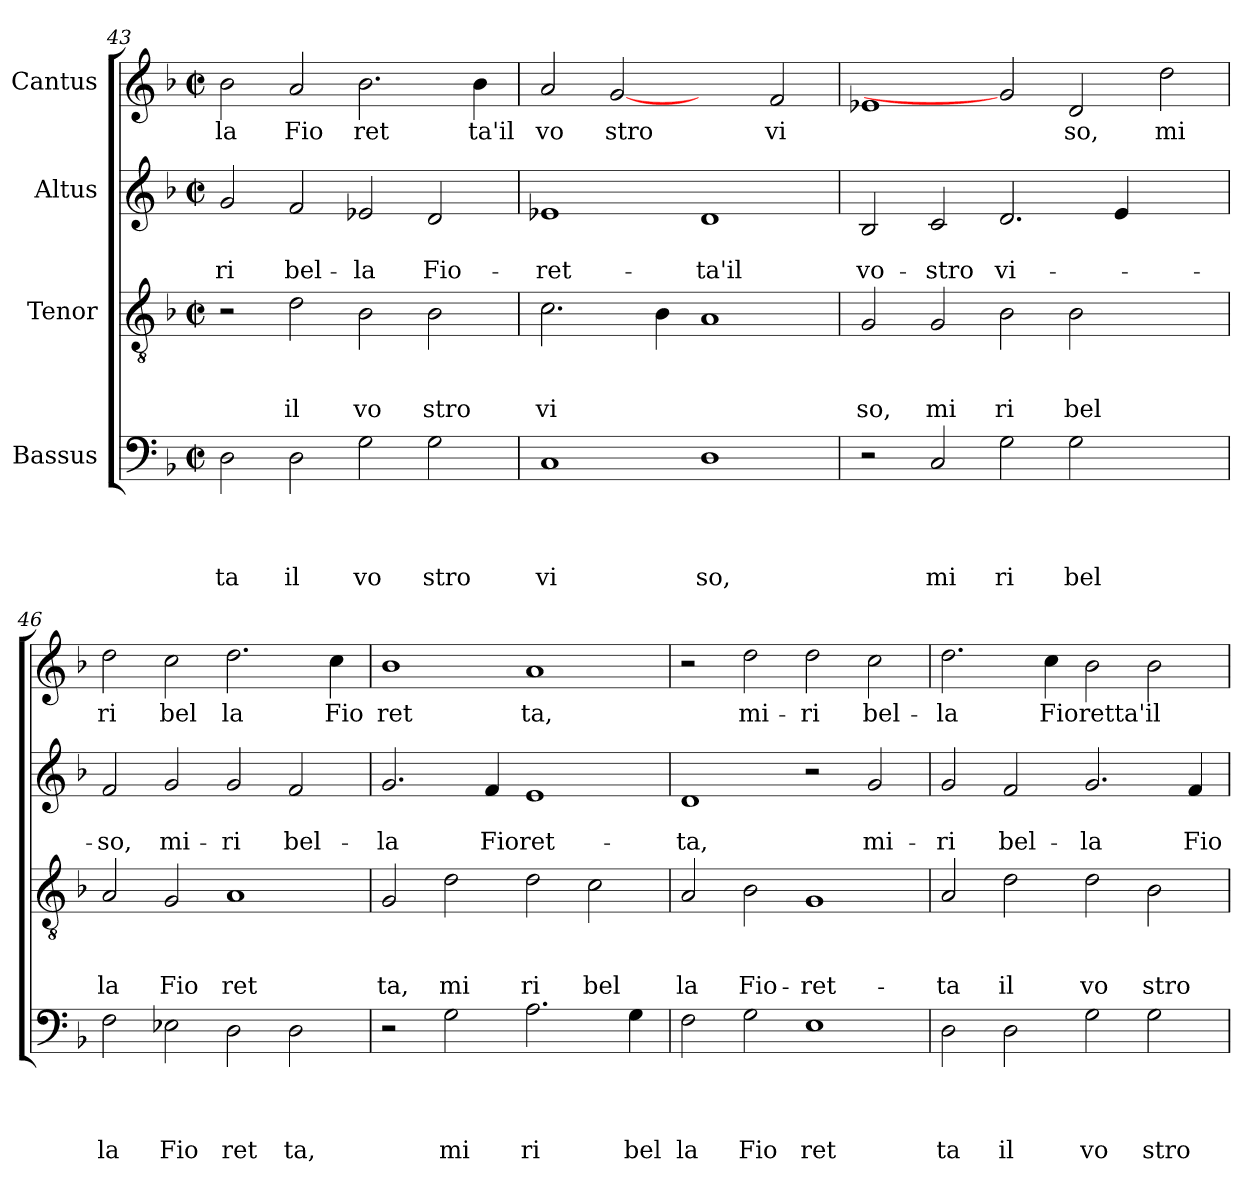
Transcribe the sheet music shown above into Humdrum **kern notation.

**kern	**text	**text	**text	**text	**kern	**text	**text	**text	**kern	**text	**text	**kern	**text
*part4	*part4	*part4	*part4	*part4	*part3	*part3	*part3	*part3	*part2	*part2	*part2	*part1	*part1
*staff4	*staff4	*staff4	*staff4	*staff4	*staff3	*staff3	*staff3	*staff3	*staff2	*staff2	*staff2	*staff1	*staff1
*I"Bassus	*	*	*	*	*I"Tenor	*	*	*	*I"Altus	*	*	*I"Cantus	*
*clefF4	*	*	*	*	*clefGv2	*	*	*	*clefG2	*	*	*clefG2	*
*k[b-]	*	*	*	*	*k[b-]	*	*	*	*k[b-]	*	*	*k[b-]	*
*F:	*	*	*	*	*F:	*	*	*	*F:	*	*	*F:	*
*M2/2	*	*	*	*	*M2/2	*	*	*	*M2/2	*	*	*M2/2	*
*met(c|)	*	*	*	*	*met(c|)	*	*	*	*met(c|)	*	*	*met(c|)	*
=43	=43	=43	=43	=43	=43	=43	=43	=43	=43	=43	=43	=43	=43
!	!	!	!	!LO:LY:b	!	!	!	!	!	!	!LO:LY:b	!	!LO:LY:b
2D\	.	.	.	ta	2r	.	.	.	2g/	.	-ri	2b-\	la
!	!	!	!	!LO:LY:b	!	!	!	!LO:LY:b	!	!	!LO:LY:b	!	!LO:LY:b
2D\	.	.	.	il	2d\	.	.	il	2f/	.	bel-	2a/	Fio
!	!	!	!	!LO:LY:b	!	!	!	!LO:LY:b	!	!	!LO:LY:b	!	!LO:LY:b
2G\	.	.	.	vo	2B-\	.	.	vo	2e-/	.	-la	2.b-\	ret
!	!	!	!	!LO:LY:b	!	!	!	!LO:LY:b	!	!	!LO:LY:b	!	!
2G\	.	.	.	stro	2B-\	.	.	stro	2d/	.	Fio-	.	.
!	!	!	!	!	!	!	!	!	!	!	!	!	!LO:LY:b
.	.	.	.	.	.	.	.	.	.	.	.	4b-\	ta'il
=44	=44	=44	=44	=44	=44	=44	=44	=44	=44	=44	=44	=44	=44
!	!	!	!	!LO:LY:b	!	!	!	!LO:LY:b	!	!	!LO:LY:b	!	!LO:LY:b
1C	.	.	.	vi	2.c\	.	.	vi	1e-	.	-ret-	2a/	vo
!	!	!	!	!	!	!	!	!	!	!	!	!	!LO:LY:b
.	.	.	.	.	.	.	.	.	.	.	.	[2g	stro
.	.	.	.	.	4B-\	.	.	.	.	.	.	.	.
!	!	!	!	!LO:LY:b	!	!	!	!	!	!	!LO:LY:b	!	!
1D	.	.	.	so,	1A	.	.	.	1d	.	-ta'il	2ryy	.
!	!	!	!	!	!	!	!	!	!	!	!	!	!LO:LY:b
.	.	.	.	.	.	.	.	.	.	.	.	2f/	vi
=45	=45	=45	=45	=45	=45	=45	=45	=45	=45	=45	=45	=45	=45
!	!	!	!	!	!	!	!	!LO:LY:b	!	!	!LO:LY:b	!	!
2r	.	.	.	.	2G/	.	.	so,	2B-/	.	vo-	1e-	.
!	!	!	!	!LO:LY:b	!	!	!	!LO:LY:b	!	!	!LO:LY:b	!	!
2C/	.	.	.	mi	2G/	.	.	mi	2c/	.	-stro	.	.
!	!	!	!	!LO:LY:b	!	!	!	!LO:LY:b	!	!	!LO:LY:b	!	!
2G\	.	.	.	ri	2B-\	.	.	ri	2.d/	.	vi-	2g]	.
!	!	!	!	!LO:LY:b	!	!	!	!LO:LY:b	!	!	!	!	!LO:LY:b
2G\	.	.	.	bel	2B-\	.	.	bel	.	.	.	2d/	so,
.	.	.	.	.	.	.	.	.	4e/	.	.	.	.
!	!	!	!	!	!	!	!	!	!	!	!	!	!LO:LY:b
2ryy	.	.	.	.	2ryy	.	.	.	2ryy	.	.	2dd\	mi
=46	=46	=46	=46	=46	=46	=46	=46	=46	=46	=46	=46	=46	=46
!	!	!	!	!LO:LY:b	!	!	!	!LO:LY:b	!	!	!LO:LY:b	!	!LO:LY:b
2F\	.	.	.	la	2A/	.	.	la	2f/	.	-so,	2dd\	ri
!	!	!	!	!LO:LY:b	!	!	!	!LO:LY:b	!	!	!LO:LY:b	!	!LO:LY:b
2E-\	.	.	.	Fio	2G/	.	.	Fio	2g/	.	mi-	2cc\	bel
!	!	!	!	!LO:LY:b	!	!	!	!LO:LY:b	!	!	!LO:LY:b	!	!LO:LY:b
2D\	.	.	.	ret	1A	.	.	ret	2g/	.	-ri	2.dd\	la
!	!	!	!	!LO:LY:b	!	!	!	!	!	!	!LO:LY:b	!	!
2D\	.	.	.	ta,	.	.	.	.	2f/	.	bel-	.	.
!	!	!	!	!	!	!	!	!	!	!	!	!	!LO:LY:b
.	.	.	.	.	.	.	.	.	.	.	.	4cc\	Fio
=47	=47	=47	=47	=47	=47	=47	=47	=47	=47	=47	=47	=47	=47
!	!	!	!	!	!	!	!	!LO:LY:b	!	!	!LO:LY:b	!	!LO:LY:b
2r	.	.	.	.	2G/	.	.	ta,	2.g/	.	-la	1b-	ret
!	!	!	!	!LO:LY:b	!	!	!	!LO:LY:b	!	!	!	!	!
2G\	.	.	.	mi	2d\	.	.	mi	.	.	.	.	.
!	!	!	!	!	!	!	!	!	!	!	!LO:LY:b	!	!
.	.	.	.	.	.	.	.	.	4f/	.	Fioret-	.	.
!	!	!	!	!LO:LY:b	!	!	!	!LO:LY:b	!	!	!	!	!LO:LY:b
2.A\	.	.	.	ri	2d\	.	.	ri	1e	.	.	1a	ta,
!	!	!	!	!	!	!	!	!LO:LY:b	!	!	!	!	!
.	.	.	.	.	2c\	.	.	bel	.	.	.	.	.
!	!	!	!	!LO:LY:b	!	!	!	!	!	!	!	!	!
4G\	.	.	.	bel	.	.	.	.	.	.	.	.	.
!!LO:LB:g=z
=48	=48	=48	=48	=48	=48	=48	=48	=48	=48	=48	=48	=48	=48
!	!	!	!	!LO:LY:b	!	!	!	!LO:LY:b	!	!	!LO:LY:b	!	!
2F\	.	.	.	la	2A/	.	.	la	1d	.	-ta,	2r	.
!	!	!	!	!LO:LY:b	!	!	!	!LO:LY:b	!	!	!	!	!LO:LY:b
2G\	.	.	.	Fio	2B-\	.	.	Fio-	.	.	.	2dd\	mi-
!	!	!	!	!LO:LY:b	!	!	!	!LO:LY:b	!	!	!	!	!LO:LY:b
1E	.	.	.	ret	1G	.	.	-ret-	2r	.	.	2dd\	-ri
!	!	!	!	!	!	!	!	!	!	!	!LO:LY:b	!	!LO:LY:b
.	.	.	.	.	.	.	.	.	2g/	.	mi-	2cc\	bel-
=49	=49	=49	=49	=49	=49	=49	=49	=49	=49	=49	=49	=49	=49
!	!	!	!	!LO:LY:b	!	!	!	!LO:LY:b	!	!	!LO:LY:b	!	!LO:LY:b
2D\	.	.	.	ta	2A/	.	.	-ta	2g/	.	-ri	2.dd\	-la
!	!	!	!	!LO:LY:b	!	!	!	!LO:LY:b	!	!	!LO:LY:b	!	!
2D\	.	.	.	il	2d\	.	.	il	2f/	.	bel-	.	.
!	!	!	!	!	!	!	!	!	!	!	!	!	!LO:LY:b
.	.	.	.	.	.	.	.	.	.	.	.	4cc\	Fioretta'il
!	!	!	!	!LO:LY:b	!	!	!	!LO:LY:b	!	!	!LO:LY:b	!	!
2G\	.	.	.	vo	2d\	.	.	vo	2.g/	.	-la	2b-\	.
!	!	!	!	!LO:LY:b	!	!	!	!LO:LY:b	!	!	!	!	!
2G\	.	.	.	stro	2B-\	.	.	stro	.	.	.	2b-\	.
!	!	!	!	!	!	!	!	!	!	!	!LO:LY:b	!	!
.	.	.	.	.	.	.	.	.	4f/	.	Fio-	.	.
=	=	=	=	=	=	=	=	=	=	=	=	=	=
*-	*-	*-	*-	*-	*-	*-	*-	*-	*-	*-	*-	*-	*-
